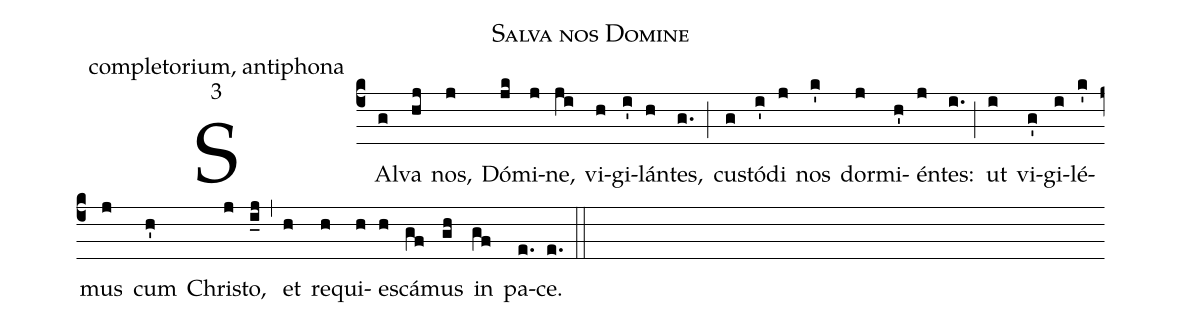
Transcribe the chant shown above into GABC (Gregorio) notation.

name: Salva nos Domine;
office-part: completorium, antiphona;
mode: 3;
%%
(c4)
SAl(g)va(hj) nos,(j) Dó(jk)mi(j)ne,(ji) vi(h)gi(i')lán(h)tes,(g.) (;)
cu(g)stó(i')di(j) nos(k') dor(j)mi(h')én(j)tes:(i.) (;)
ut(i) vi(g')gi(i)lé(k')mus(j) cum(h') Chri(j)sto,(i_j) (,)
et(h) re(h)qui(h)e(h)scá(gf)mus(gh) in(gf) pa(e.)ce.(e.) (::)
